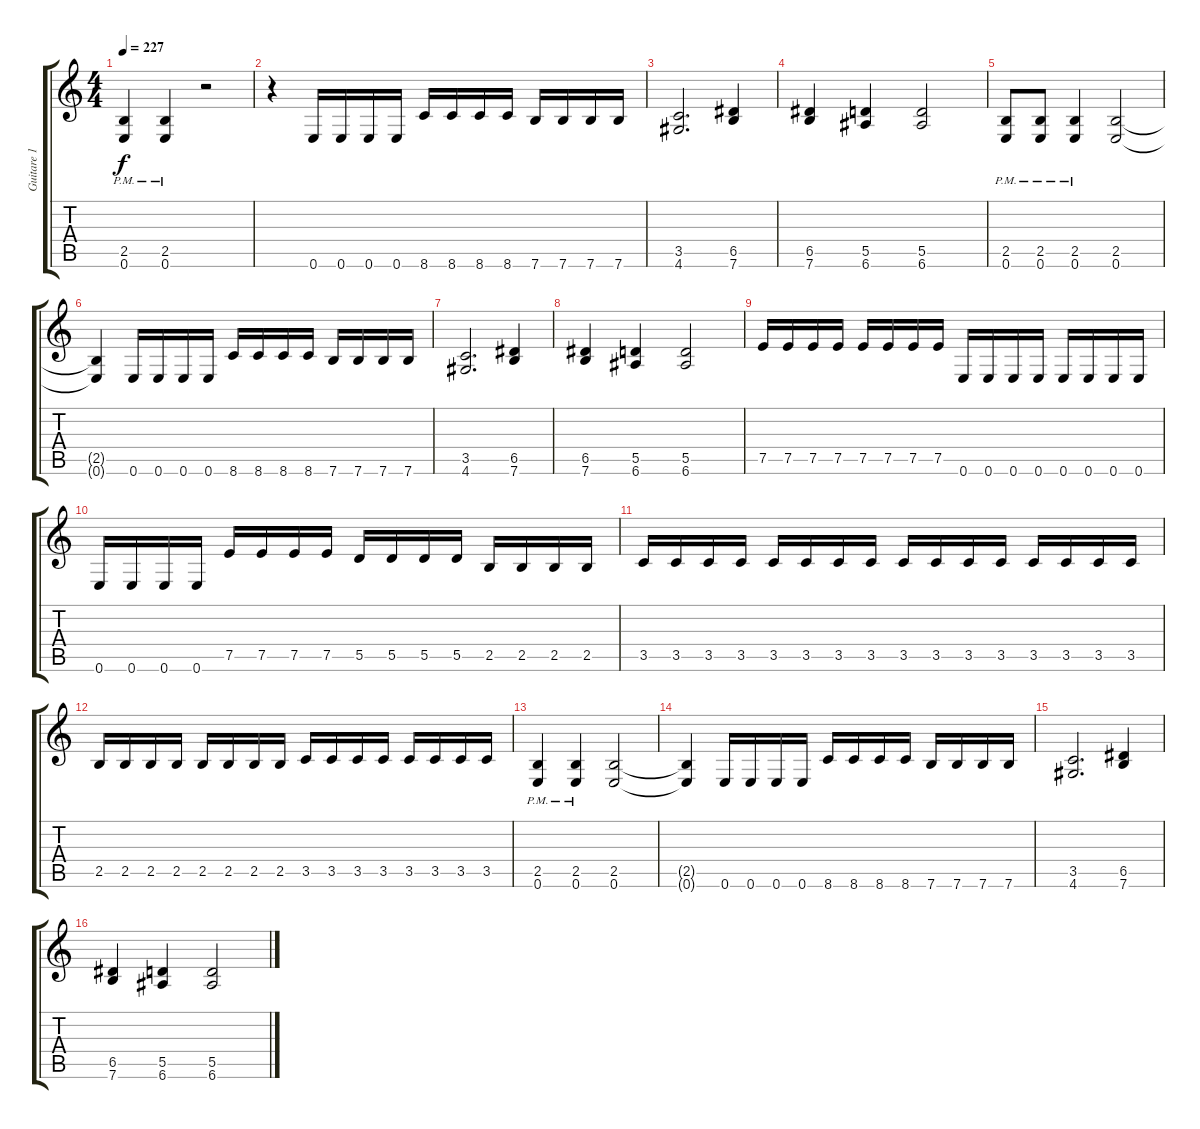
\track ("Guitare 1" "Guitare 1") {instrument distortionguitar}
\staff {score tabs}
\tuning (E4 B3 G3 D3 A2 E2) {hide}
\ts (4 4)
\tempo 227
\clef g2
\ks c
(2.5{pm} 0.6{pm}).4{dy f} (2.5{pm} 0.6{pm}).4 r.2 |
r.4 0.6.16 0.6.16 0.6.16 0.6.16 8.6.16 8.6.16 8.6.16 8.6.16 7.6.16 7.6.16 7.6.16 7.6.16 |
(3.5 4.6).2{d} (6.5 7.6).4 |
(6.5 7.6).4 (5.5 6.6).4 (5.5 6.6).2 |
(2.5{pm} 0.6{pm}).8 (2.5{pm} 0.6{pm}).8 (2.5{pm} 0.6{pm}).4 (2.5 0.6).2 |
(2.5{t} 0.6{t}).4 0.6.16 0.6.16 0.6.16 0.6.16 8.6.16 8.6.16 8.6.16 8.6.16 7.6.16 7.6.16 7.6.16 7.6.16 |
(3.5 4.6).2{d} (6.5 7.6).4 |
(6.5 7.6).4 (5.5 6.6).4 (5.5 6.6).2 |
7.5.16 7.5.16 7.5.16 7.5.16 7.5.16 7.5.16 7.5.16 7.5.16 0.6.16 0.6.16 0.6.16 0.6.16 0.6.16 0.6.16 0.6.16 0.6.16 |
0.6.16 0.6.16 0.6.16 0.6.16 7.5.16 7.5.16 7.5.16 7.5.16 5.5.16 5.5.16 5.5.16 5.5.16 2.5.16 2.5.16 2.5.16 2.5.16 |
3.5.16 3.5.16 3.5.16 3.5.16 3.5.16 3.5.16 3.5.16 3.5.16 3.5.16 3.5.16 3.5.16 3.5.16 3.5.16 3.5.16 3.5.16 3.5.16 |
2.5.16 2.5.16 2.5.16 2.5.16 2.5.16 2.5.16 2.5.16 2.5.16 3.5.16 3.5.16 3.5.16 3.5.16 3.5.16 3.5.16 3.5.16 3.5.16 |
(2.5{pm} 0.6{pm}).4 (2.5{pm} 0.6{pm}).4 (2.5 0.6).2 |
(2.5{t} 0.6{t}).4 0.6.16 0.6.16 0.6.16 0.6.16 8.6.16 8.6.16 8.6.16 8.6.16 7.6.16 7.6.16 7.6.16 7.6.16 |
(3.5 4.6).2{d} (6.5 7.6).4 |
(6.5 7.6).4 (5.5 6.6).4 (5.5 6.6).2
